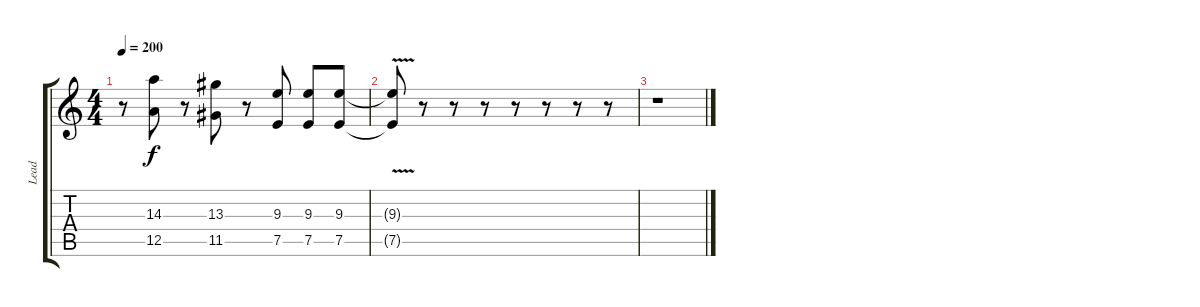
\track ("Lead" "Lead") {instrument overdrivenguitar}
\staff {score tabs}
\tuning (E4 B3 G3 D3 A2 D2) {hide}
\ts (4 4)
\tempo 200
\clef g2
\ks c
r.8{dy f} (14.3 12.5).8 r.8 (13.3 11.5).8 r.8 (9.3 7.5).8 (9.3 7.5).8 (9.3 7.5).8 |
(9.3{v t} 7.5{v t}).8 r.8 r.8 r.8 r.8 r.8 r.8 r.8 |
r.1
